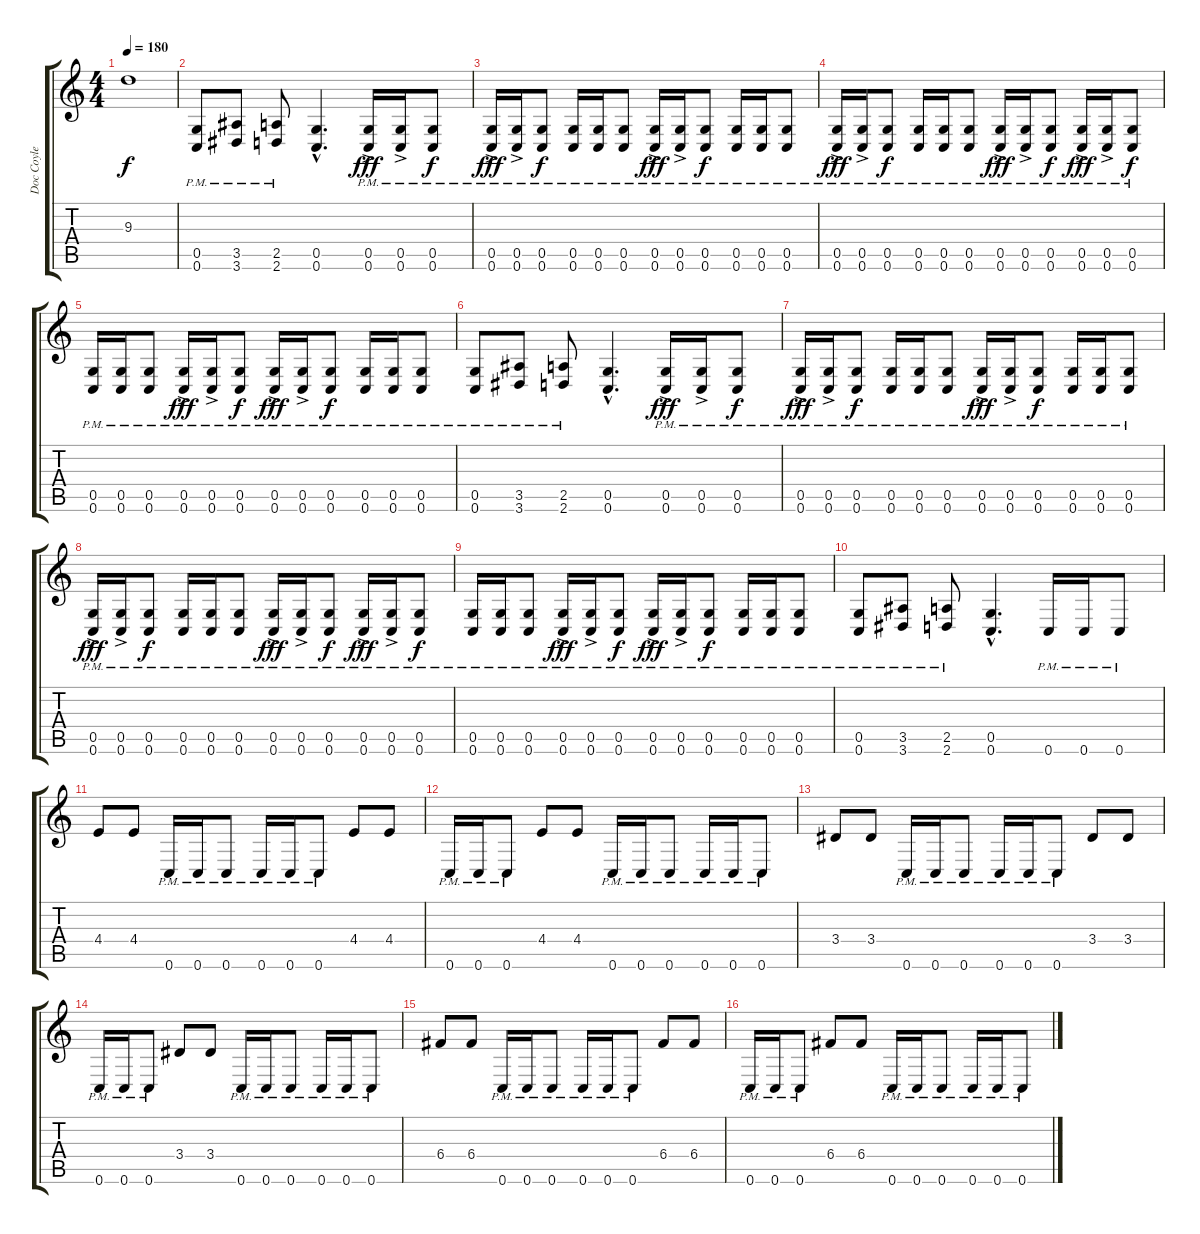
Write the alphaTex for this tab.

\track ("Doc Coyle" "Doc Coyle") {instrument overdrivenguitar}
\staff {score tabs}
\tuning (D4 A3 F3 C3 G2 C2) {hide}
\ts (4 4)
\tempo 180
\clef g2
\ks c
9.3{t}.1{dy f} |
(0.5{pm} 0.6{pm}).8 (3.5{pm} 3.6{pm}).8 (2.5{pm} 2.6{pm}).8 (0.5{hac} 0.6{hac}).4{d} (0.5{ac pm} 0.6{ac pm}).16{dy fff} (0.5{ac pm} 0.6{ac pm}).16 (0.5{pm} 0.6{pm}).8{dy f} |
(0.5{ac pm} 0.6{ac pm}).16{dy fff} (0.5{ac pm} 0.6{ac pm}).16 (0.5{pm} 0.6{pm}).8{dy f} (0.5{pm} 0.6{pm}).16 (0.5{pm} 0.6{pm}).16 (0.5{pm} 0.6{pm}).8 (0.5{ac pm} 0.6{ac pm}).16{dy fff} (0.5{ac pm} 0.6{ac pm}).16 (0.5{pm} 0.6{pm}).8{dy f} (0.5{pm} 0.6{pm}).16 (0.5{pm} 0.6{pm}).16 (0.5{pm} 0.6{pm}).8 |
(0.5{ac pm} 0.6{ac pm}).16{dy fff} (0.5{ac pm} 0.6{ac pm}).16 (0.5{pm} 0.6{pm}).8{dy f} (0.5{pm} 0.6{pm}).16 (0.5{pm} 0.6{pm}).16 (0.5{pm} 0.6{pm}).8 (0.5{ac pm} 0.6{ac pm}).16{dy fff} (0.5{ac pm} 0.6{ac pm}).16 (0.5{pm} 0.6{pm}).8{dy f} (0.5{ac pm} 0.6{ac pm}).16{dy fff} (0.5{ac pm} 0.6{ac pm}).16 (0.5{pm} 0.6{pm}).8{dy f} |
(0.5{pm} 0.6{pm}).16 (0.5{pm} 0.6{pm}).16 (0.5{pm} 0.6{pm}).8 (0.5{pm} 0.6{ac pm}).16{dy fff} (0.5{pm} 0.6{ac pm}).16 (0.5{pm} 0.6{pm}).8{dy f} (0.5{ac pm} 0.6{ac pm}).16{dy fff} (0.5{ac pm} 0.6{ac pm}).16 (0.5{pm} 0.6{pm}).8{dy f} (0.5{pm} 0.6{pm}).16 (0.5{pm} 0.6{pm}).16 (0.5{pm} 0.6{pm}).8 |
(0.5{pm} 0.6{pm}).8 (3.5{pm} 3.6{pm}).8 (2.5{pm} 2.6{pm}).8 (0.5{hac} 0.6{hac}).4{d} (0.5{ac pm} 0.6{ac pm}).16{dy fff} (0.5{ac pm} 0.6{ac pm}).16 (0.5{pm} 0.6{pm}).8{dy f} |
(0.5{ac pm} 0.6{ac pm}).16{dy fff} (0.5{ac pm} 0.6{ac pm}).16 (0.5{pm} 0.6{pm}).8{dy f} (0.5{pm} 0.6{pm}).16 (0.5{pm} 0.6{pm}).16 (0.5{pm} 0.6{pm}).8 (0.5{ac pm} 0.6{ac pm}).16{dy fff} (0.5{ac pm} 0.6{ac pm}).16 (0.5{pm} 0.6{pm}).8{dy f} (0.5{pm} 0.6{pm}).16 (0.5{pm} 0.6{pm}).16 (0.5{pm} 0.6{pm}).8 |
(0.5{ac pm} 0.6{ac pm}).16{dy fff} (0.5{ac pm} 0.6{ac pm}).16 (0.5{pm} 0.6{pm}).8{dy f} (0.5{pm} 0.6{pm}).16 (0.5{pm} 0.6{pm}).16 (0.5{pm} 0.6{pm}).8 (0.5{ac pm} 0.6{ac pm}).16{dy fff} (0.5{ac pm} 0.6{ac pm}).16 (0.5{pm} 0.6{pm}).8{dy f} (0.5{ac pm} 0.6{ac pm}).16{dy fff} (0.5{ac pm} 0.6{ac pm}).16 (0.5{pm} 0.6{pm}).8{dy f} |
(0.5{pm} 0.6{pm}).16 (0.5{pm} 0.6{pm}).16 (0.5{pm} 0.6{pm}).8 (0.5{pm} 0.6{ac pm}).16{dy fff} (0.5{pm} 0.6{ac pm}).16 (0.5{pm} 0.6{pm}).8{dy f} (0.5{ac pm} 0.6{ac pm}).16{dy fff} (0.5{ac pm} 0.6{ac pm}).16 (0.5{pm} 0.6{pm}).8{dy f} (0.5{pm} 0.6{pm}).16 (0.5{pm} 0.6{pm}).16 (0.5{pm} 0.6{pm}).8 |
(0.5{pm} 0.6{pm}).8 (3.5{pm} 3.6{pm}).8 (2.5{pm} 2.6{pm}).8 (0.5{hac} 0.6{hac}).4{d} 0.6{pm}.16 0.6{pm}.16 0.6{pm}.8 |
4.4.8 4.4.8 0.6{pm}.16 0.6{pm}.16 0.6{pm}.8 0.6{pm}.16 0.6{pm}.16 0.6{pm}.8 4.4.8 4.4.8 |
0.6{pm}.16 0.6{pm}.16 0.6{pm}.8 4.4.8 4.4.8 0.6{pm}.16 0.6{pm}.16 0.6{pm}.8 0.6{pm}.16 0.6{pm}.16 0.6{pm}.8 |
3.4.8 3.4.8 0.6{pm}.16 0.6{pm}.16 0.6{pm}.8 0.6{pm}.16 0.6{pm}.16 0.6{pm}.8 3.4.8 3.4.8 |
0.6{pm}.16 0.6{pm}.16 0.6{pm}.8 3.4.8 3.4.8 0.6{pm}.16 0.6{pm}.16 0.6{pm}.8 0.6{pm}.16 0.6{pm}.16 0.6{pm}.8 |
6.4.8 6.4.8 0.6{pm}.16 0.6{pm}.16 0.6{pm}.8 0.6{pm}.16 0.6{pm}.16 0.6{pm}.8 6.4.8 6.4.8 |
0.6{pm}.16 0.6{pm}.16 0.6{pm}.8 6.4.8 6.4.8 0.6{pm}.16 0.6{pm}.16 0.6{pm}.8 0.6{pm}.16 0.6{pm}.16 0.6{pm}.8
